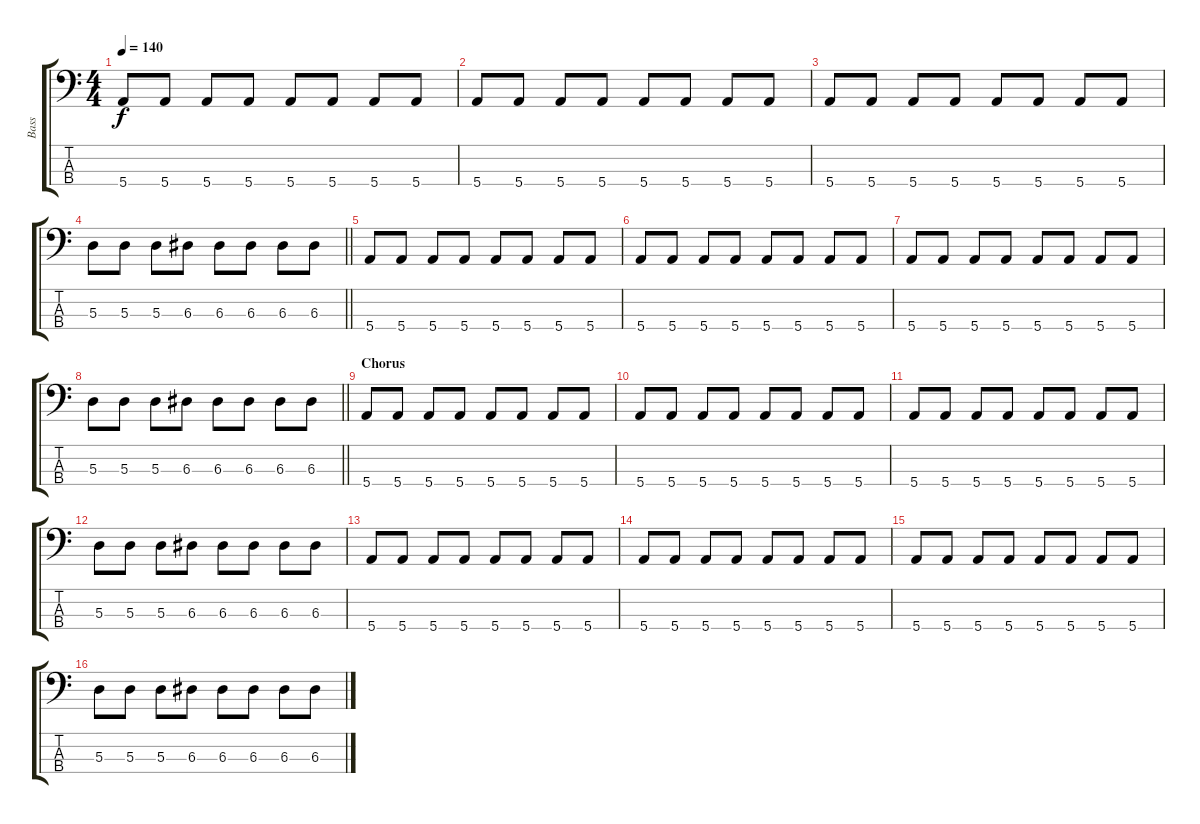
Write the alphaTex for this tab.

\track ("Bass" "Bass") {instrument electricbassfinger}
\staff {score tabs}
\tuning (G2 D2 A1 E1) {hide}
\ts (4 4)
\tempo 140
\clef f4
\ks c
5.4.8{dy f} 5.4.8 5.4.8 5.4.8 5.4.8 5.4.8 5.4.8 5.4.8 |
5.4.8 5.4.8 5.4.8 5.4.8 5.4.8 5.4.8 5.4.8 5.4.8 |
5.4.8 5.4.8 5.4.8 5.4.8 5.4.8 5.4.8 5.4.8 5.4.8 |
\barLineRight lightlight
5.3.8 5.3.8 5.3.8 6.3.8 6.3.8 6.3.8 6.3.8 6.3.8 |
5.4.8 5.4.8 5.4.8 5.4.8 5.4.8 5.4.8 5.4.8 5.4.8 |
5.4.8 5.4.8 5.4.8 5.4.8 5.4.8 5.4.8 5.4.8 5.4.8 |
5.4.8 5.4.8 5.4.8 5.4.8 5.4.8 5.4.8 5.4.8 5.4.8 |
\barLineRight lightlight
5.3.8 5.3.8 5.3.8 6.3.8 6.3.8 6.3.8 6.3.8 6.3.8 |
\section ("" "Chorus")
5.4.8 5.4.8 5.4.8 5.4.8 5.4.8 5.4.8 5.4.8 5.4.8 |
5.4.8 5.4.8 5.4.8 5.4.8 5.4.8 5.4.8 5.4.8 5.4.8 |
5.4.8 5.4.8 5.4.8 5.4.8 5.4.8 5.4.8 5.4.8 5.4.8 |
5.3.8 5.3.8 5.3.8 6.3.8 6.3.8 6.3.8 6.3.8 6.3.8 |
5.4.8 5.4.8 5.4.8 5.4.8 5.4.8 5.4.8 5.4.8 5.4.8 |
5.4.8 5.4.8 5.4.8 5.4.8 5.4.8 5.4.8 5.4.8 5.4.8 |
5.4.8 5.4.8 5.4.8 5.4.8 5.4.8 5.4.8 5.4.8 5.4.8 |
5.3.8 5.3.8 5.3.8 6.3.8 6.3.8 6.3.8 6.3.8 6.3.8
